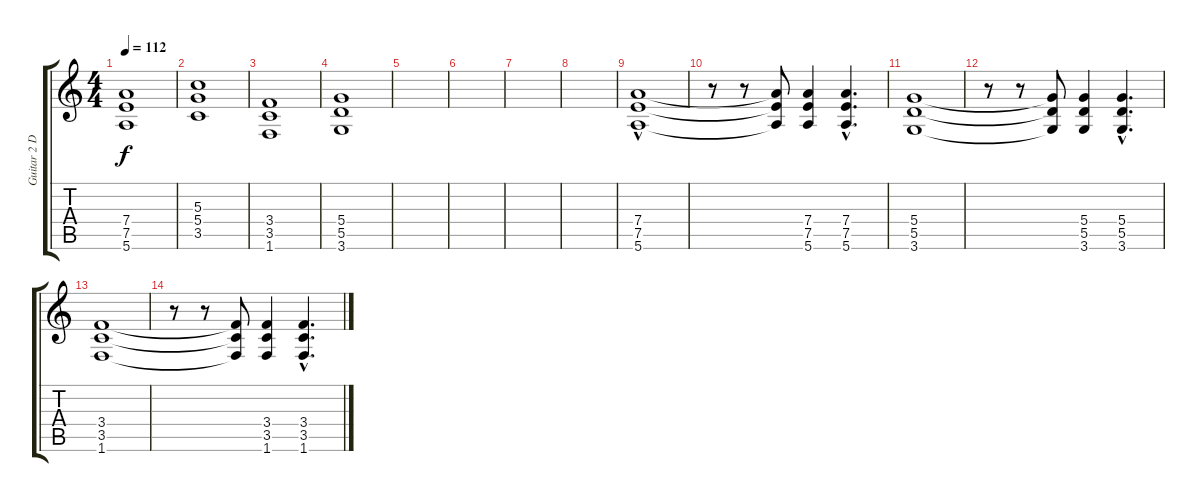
\track ("Guitar 2 Distor" "Guitar 2 D") {instrument distortionguitar}
\staff {score tabs}
\tuning (E4 B3 G3 D3 A2 E2) {hide}
\ts (4 4)
\tempo 112
\clef g2
\ks c
(7.4 7.5 5.6).1{dy f} |
(5.3 5.4 3.5).1 |
(3.4 3.5 1.6).1 |
(5.4 5.5 3.6).1 |
|
|
|
|
(7.4{hac} 7.5 5.6).1 |
r.8 r.8 (7.4{t} 7.5{t} 5.6{t}).8 (7.4 7.5 5.6).4 (7.4{hac} 7.5{hac} 5.6{hac}).4{d} |
(5.4 5.5 3.6).1 |
r.8 r.8 (5.4{t} 5.5{t} 3.6{t}).8 (5.4 5.5 3.6).4 (5.4{hac} 5.5{hac} 3.6{hac}).4{d} |
(3.4 3.5 1.6).1 |
r.8 r.8 (3.4{t} 3.5{t} 1.6{t}).8 (3.4 3.5 1.6).4 (3.4{hac} 3.5{hac} 1.6{hac}).4{d}
